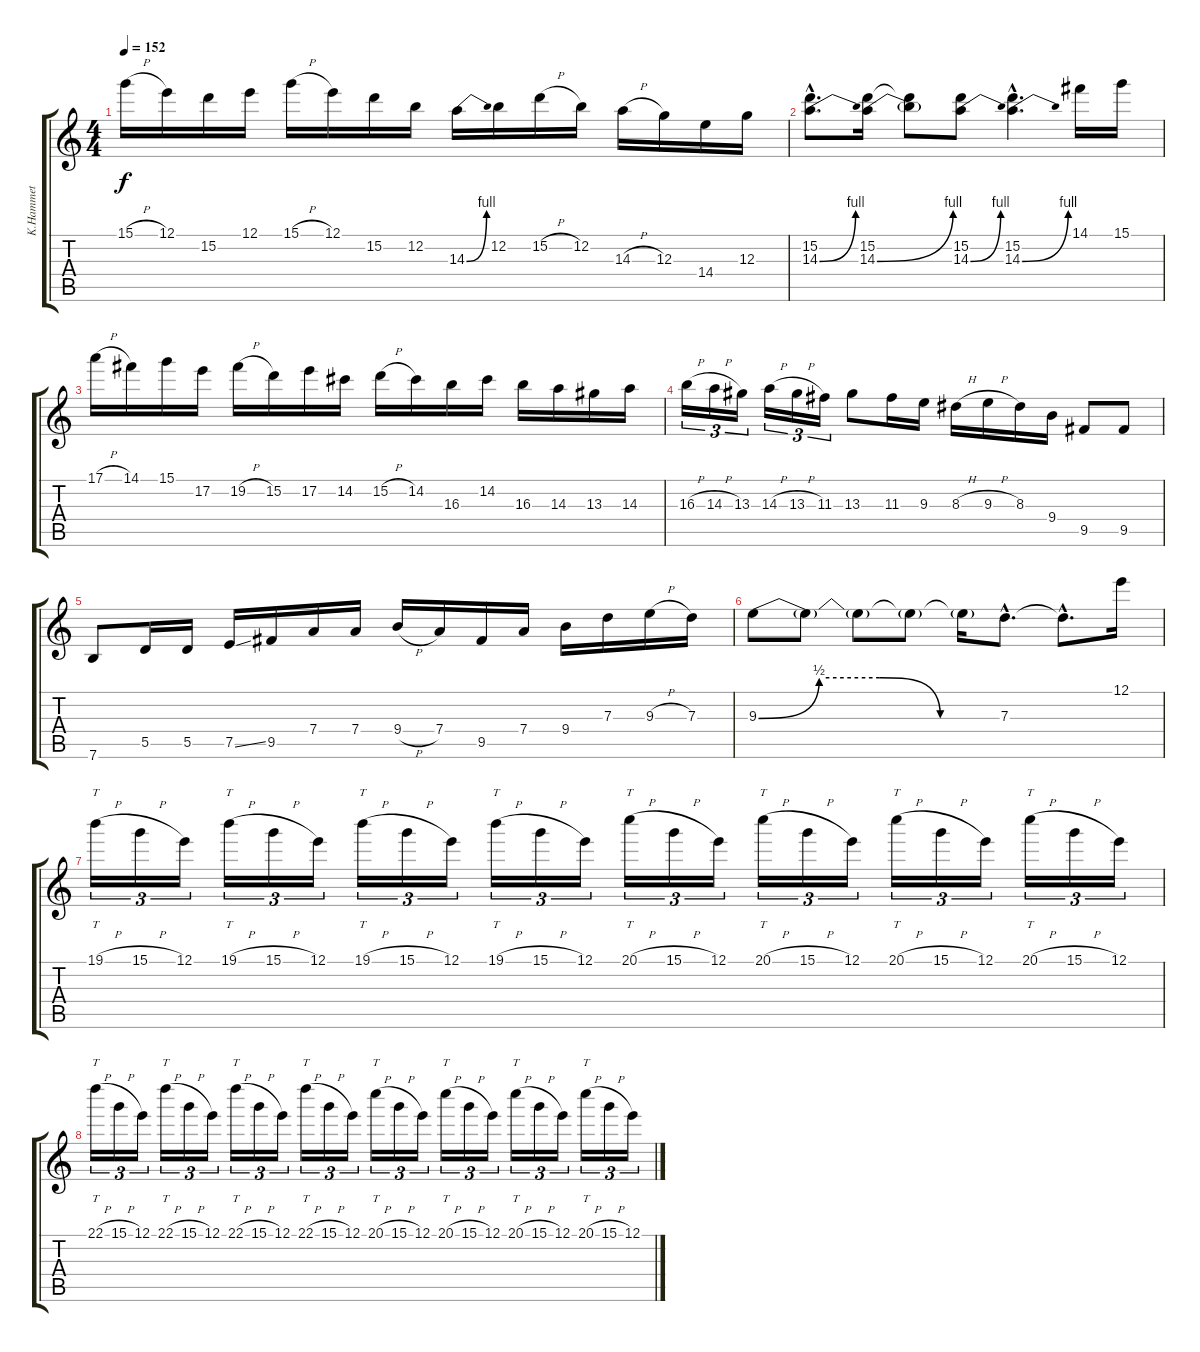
\track ("K.Hammet" "K.Hammet") {instrument distortionguitar}
\staff {score tabs}
\tuning (E4 B3 G3 D3 A2 E2) {hide}
\ts (4 4)
\tempo 152
\clef g2
\ks c
15.1{h}.16{dy f} 12.1.16 15.2.16 12.1.16 15.1{h}.16 12.1.16 15.2.16 12.2.16 14.3{be (bend 0 0 60 4)}.16 12.2.16 15.2{h}.16 12.2.16 14.3{h}.16 12.3.16 14.4.16 12.3.16 |
(15.2{hac} 14.3{be (bend 0 0 60 4) hac}).8{d} (15.2 14.3{be (bend 0 0 60 4)}).16 (15.2{t} 14.3{t}).8 (15.2 14.3{be (bend 0 0 60 4)}).8 (15.2{hac} 14.3{be (bend 0 0 60 4) hac}).4{d} 14.1.16 15.1.16 |
17.1{h}.16 14.1.16 15.1.16 17.2.16 19.2{h}.16 15.2.16 17.2.16 14.2.16 15.2{h}.16 14.2.16 16.3.16 14.2.16 16.3.16 14.3.16 13.3.16 14.3.16 |
16.3{h}.16{tu (3 2)} 14.3{h}.16{tu (3 2)} 13.3.16{tu (3 2)} 14.3{h}.16{tu (3 2)} 13.3{h}.16{tu (3 2)} 11.3.16{tu (3 2)} 13.3.8 11.3.16 9.3.16 8.3{h}.16 9.3{h}.16 8.3.16 9.4.16 9.5.8 9.5.8 |
7.6.8 5.5.16 5.5.16 7.5{ss}.16 9.5.16 7.4.16 7.4.16 9.4{h}.16 7.4.16 9.5.16 7.4.16 9.4.16 7.3.16 9.3{h}.16 7.3.16 |
9.3{be (custom 0 0 15 2 30 2 45 0 60 0)}.8 9.3{t}.8 9.3{t}.8 9.3{t}.8 9.3{t}.16 7.3{hac}.8{d} 7.3{hac t}.8{d} 12.1.16 |
19.1{h}.16{tt tu (3 2)} 15.1{h}.16{tu (3 2)} 12.1.16{tu (3 2)} 19.1{h}.16{tt tu (3 2)} 15.1{h}.16{tu (3 2)} 12.1.16{tu (3 2)} 19.1{h}.16{tt tu (3 2)} 15.1{h}.16{tu (3 2)} 12.1.16{tu (3 2)} 19.1{h}.16{tt tu (3 2)} 15.1{h}.16{tu (3 2)} 12.1.16{tu (3 2)} 20.1{h}.16{tt tu (3 2)} 15.1{h}.16{tu (3 2)} 12.1.16{tu (3 2)} 20.1{h}.16{tt tu (3 2)} 15.1{h}.16{tu (3 2)} 12.1.16{tu (3 2)} 20.1{h}.16{tt tu (3 2)} 15.1{h}.16{tu (3 2)} 12.1.16{tu (3 2)} 20.1{h}.16{tt tu (3 2)} 15.1{h}.16{tu (3 2)} 12.1.16{tu (3 2)} |
22.1{h}.16{tt tu (3 2)} 15.1{h}.16{tu (3 2)} 12.1.16{tu (3 2)} 22.1{h}.16{tt tu (3 2)} 15.1{h}.16{tu (3 2)} 12.1.16{tu (3 2)} 22.1{h}.16{tt tu (3 2)} 15.1{h}.16{tu (3 2)} 12.1.16{tu (3 2)} 22.1{h}.16{tt tu (3 2)} 15.1{h}.16{tu (3 2)} 12.1.16{tu (3 2)} 20.1{h}.16{tt tu (3 2)} 15.1{h}.16{tu (3 2)} 12.1.16{tu (3 2)} 20.1{h}.16{tt tu (3 2)} 15.1{h}.16{tu (3 2)} 12.1.16{tu (3 2)} 20.1{h}.16{tt tu (3 2)} 15.1{h}.16{tu (3 2)} 12.1.16{tu (3 2)} 20.1{h}.16{tt tu (3 2)} 15.1{h}.16{tu (3 2)} 12.1.16{tu (3 2)}
